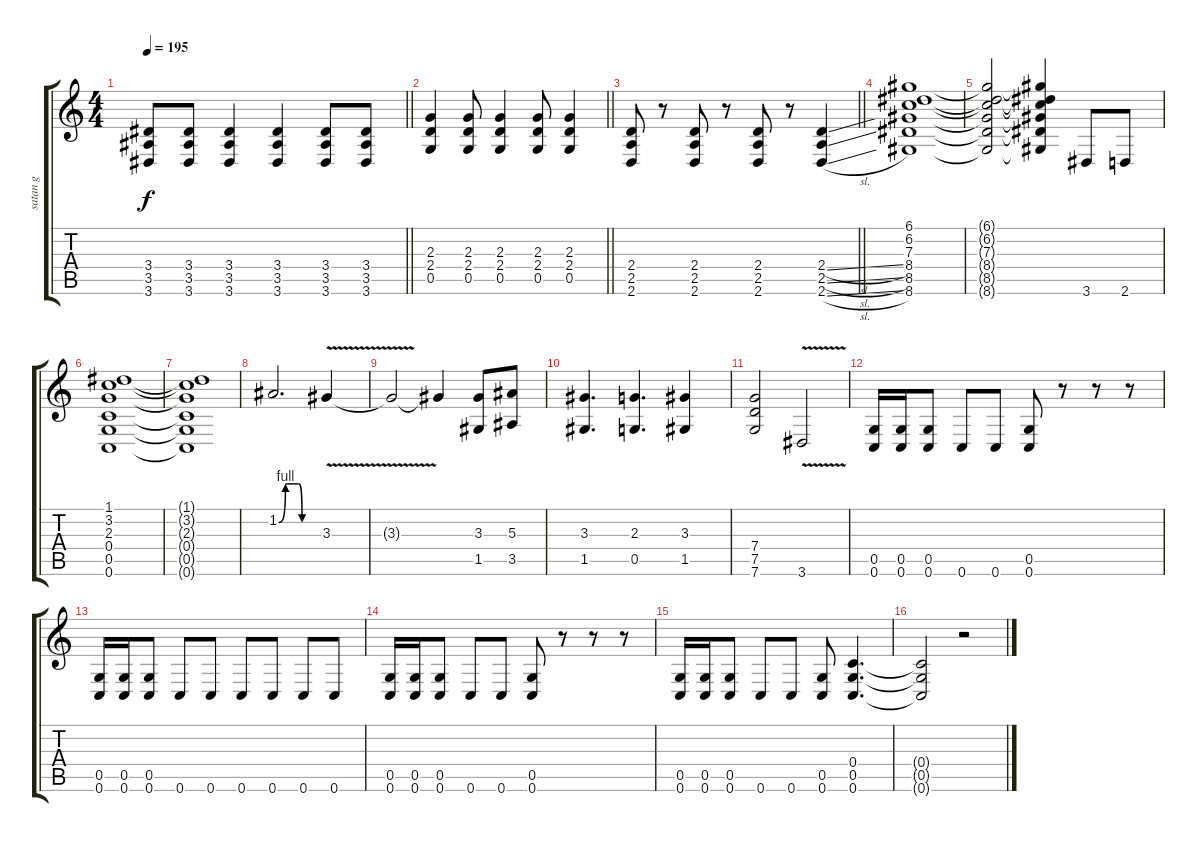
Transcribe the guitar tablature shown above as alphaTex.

\track ("satan g" "satan g") {instrument distortionguitar}
\staff {score tabs}
\tuning (D4 A3 F3 C3 G2 C2) {hide}
\ts (4 4)
\tempo 195
\clef g2
\barLineRight lightlight
\ks c
(3.4{t} 3.5{t} 3.6{t}).8{dy f} (3.4 3.5 3.6).8 (3.4 3.5 3.6).4 (3.4 3.5 3.6).4 (3.4 3.5 3.6).8 (3.4 3.5 3.6).8 |
\barLineRight lightlight
(2.3 2.4 0.5).4 (2.3 2.4 0.5).8 (2.3 2.4 0.5).4 (2.3 2.4 0.5).8 (2.3 2.4 0.5).4 |
\barLineRight lightlight
(2.4 2.5 2.6).8 r.8 (2.4 2.5 2.6).8 r.8 (2.4 2.5 2.6).8 r.8 (2.4{sl} 2.5{sl} 2.6{sl}).4 |
(6.1 6.2 7.3 8.4 8.5 8.6).1 |
(6.1{t} 6.2{t} 7.3{t} 8.4{t} 8.5{t} 8.6{t}).2 (6.1{t} 6.2{t} 7.3{t} 8.4{t} 8.5{t} 8.6{t}).4 3.6.8 2.6.8 |
(1.1 3.2 2.3 0.4 0.5 0.6).1 |
(1.1{t} 3.2{t} 2.3{t} 0.4{t} 0.5{t} 0.6{t}).1 |
1.2{be (custom 0 0 10 4 20 4 30 4 35 0 60 0)}.2{d} 3.3{v}.4 |
3.3{t}.2 3.3{t}.4 (3.3 1.5).8 (5.3 3.5).8 |
(3.3 1.5).4{d} (2.3 0.5).4{d} (3.3 1.5).4 |
(7.4 7.5 7.6).2 3.6{v}.2 |
(0.5 0.6).16 (0.5 0.6).16 (0.5 0.6).8 0.6.8 0.6.8 (0.5 0.6).8 r.8 r.8 r.8 |
(0.5 0.6).16 (0.5 0.6).16 (0.5 0.6).8 0.6.8 0.6.8 0.6.8 0.6.8 0.6.8 0.6.8 |
(0.5 0.6).16 (0.5 0.6).16 (0.5 0.6).8 0.6.8 0.6.8 (0.5 0.6).8 r.8 r.8 r.8 |
(0.5 0.6).16 (0.5 0.6).16 (0.5 0.6).8 0.6.8 0.6.8 (0.5 0.6).8 (0.4 0.5 0.6).4{d} |
(0.4{t} 0.5{t} 0.6{t}).2 r.2
